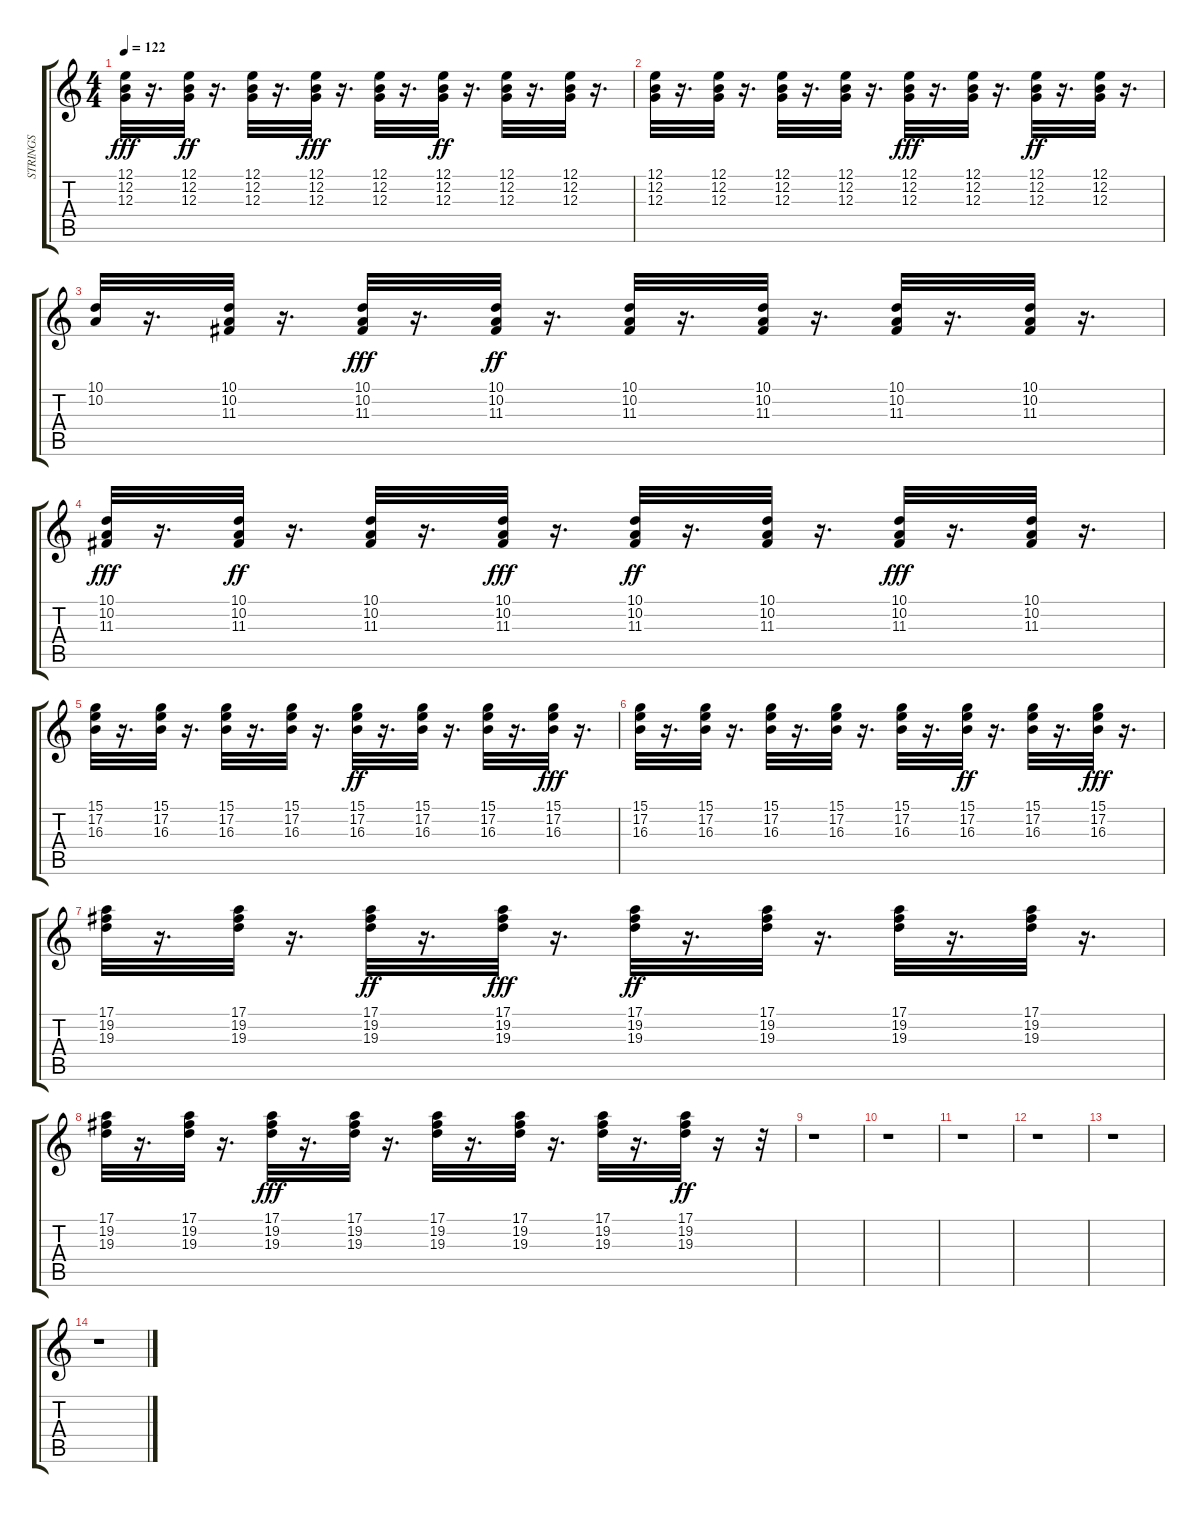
\track ("STRINGS" "STRINGS") {instrument stringensemble1}
\staff {score tabs}
\tuning (E4 B3 G3 D3 A2 E2) {hide}
\ts (4 4)
\tempo 122
\clef g2
\ks c
(12.1 12.2 12.3).32{dy fff} r.16{d} (12.1 12.2 12.3).32{dy ff} r.16{d} (12.1 12.2 12.3).32 r.16{d} (12.1 12.2 12.3).32{dy fff} r.16{d} (12.1 12.2 12.3).32 r.16{d} (12.1 12.2 12.3).32{dy ff} r.16{d} (12.1 12.2 12.3).32 r.16{d} (12.1 12.2 12.3).32 r.16{d} |
(12.1 12.2 12.3).32 r.16{d} (12.1 12.2 12.3).32 r.16{d} (12.1 12.2 12.3).32 r.16{d} (12.1 12.2 12.3).32 r.16{d} (12.1 12.2 12.3).32{dy fff} r.16{d} (12.1 12.2 12.3).32 r.16{d} (12.1 12.2 12.3).32{dy ff} r.16{d} (12.1 12.2 12.3).32 r.16{d} |
(10.1 10.2).32 r.16{d} (10.1 10.2 11.3).32 r.16{d} (10.1 10.2 11.3).32{dy fff} r.16{d} (10.1 10.2 11.3).32{dy ff} r.16{d} (10.1 10.2 11.3).32 r.16{d} (10.1 10.2 11.3).32 r.16{d} (10.1 10.2 11.3).32 r.16{d} (10.1 10.2 11.3).32 r.16{d} |
(10.1 10.2 11.3).32{dy fff} r.16{d} (10.1 10.2 11.3).32{dy ff} r.16{d} (10.1 10.2 11.3).32 r.16{d} (10.1 10.2 11.3).32{dy fff} r.16{d} (10.1 10.2 11.3).32{dy ff} r.16{d} (10.1 10.2 11.3).32 r.16{d} (10.1 10.2 11.3).32{dy fff} r.16{d} (10.1 10.2 11.3).32 r.16{d} |
(15.1 17.2 16.3).32 r.16{d} (15.1 17.2 16.3).32 r.16{d} (15.1 17.2 16.3).32 r.16{d} (15.1 17.2 16.3).32 r.16{d} (15.1 17.2 16.3).32{dy ff} r.16{d} (15.1 17.2 16.3).32 r.16{d} (15.1 17.2 16.3).32 r.16{d} (15.1 17.2 16.3).32{dy fff} r.16{d} |
(15.1 17.2 16.3).32 r.16{d} (15.1 17.2 16.3).32 r.16{d} (15.1 17.2 16.3).32 r.16{d} (15.1 17.2 16.3).32 r.16{d} (15.1 17.2 16.3).32 r.16{d} (15.1 17.2 16.3).32{dy ff} r.16{d} (15.1 17.2 16.3).32 r.16{d} (15.1 17.2 16.3).32{dy fff} r.16{d} |
(17.1 19.2 19.3).32 r.16{d} (17.1 19.2 19.3).32 r.16{d} (17.1 19.2 19.3).32{dy ff} r.16{d} (17.1 19.2 19.3).32{dy fff} r.16{d} (17.1 19.2 19.3).32{dy ff} r.16{d} (17.1 19.2 19.3).32 r.16{d} (17.1 19.2 19.3).32 r.16{d} (17.1 19.2 19.3).32 r.16{d} |
(17.1 19.2 19.3).32 r.16{d} (17.1 19.2 19.3).32 r.16{d} (17.1 19.2 19.3).32{dy fff} r.16{d} (17.1 19.2 19.3).32 r.16{d} (17.1 19.2 19.3).32 r.16{d} (17.1 19.2 19.3).32 r.16{d} (17.1 19.2 19.3).32 r.16{d} (17.1 19.2 19.3).32{dy ff} r.16 r.32 |
r.1 |
r.1 |
r.1 |
r.1 |
r.1 |
r.1
